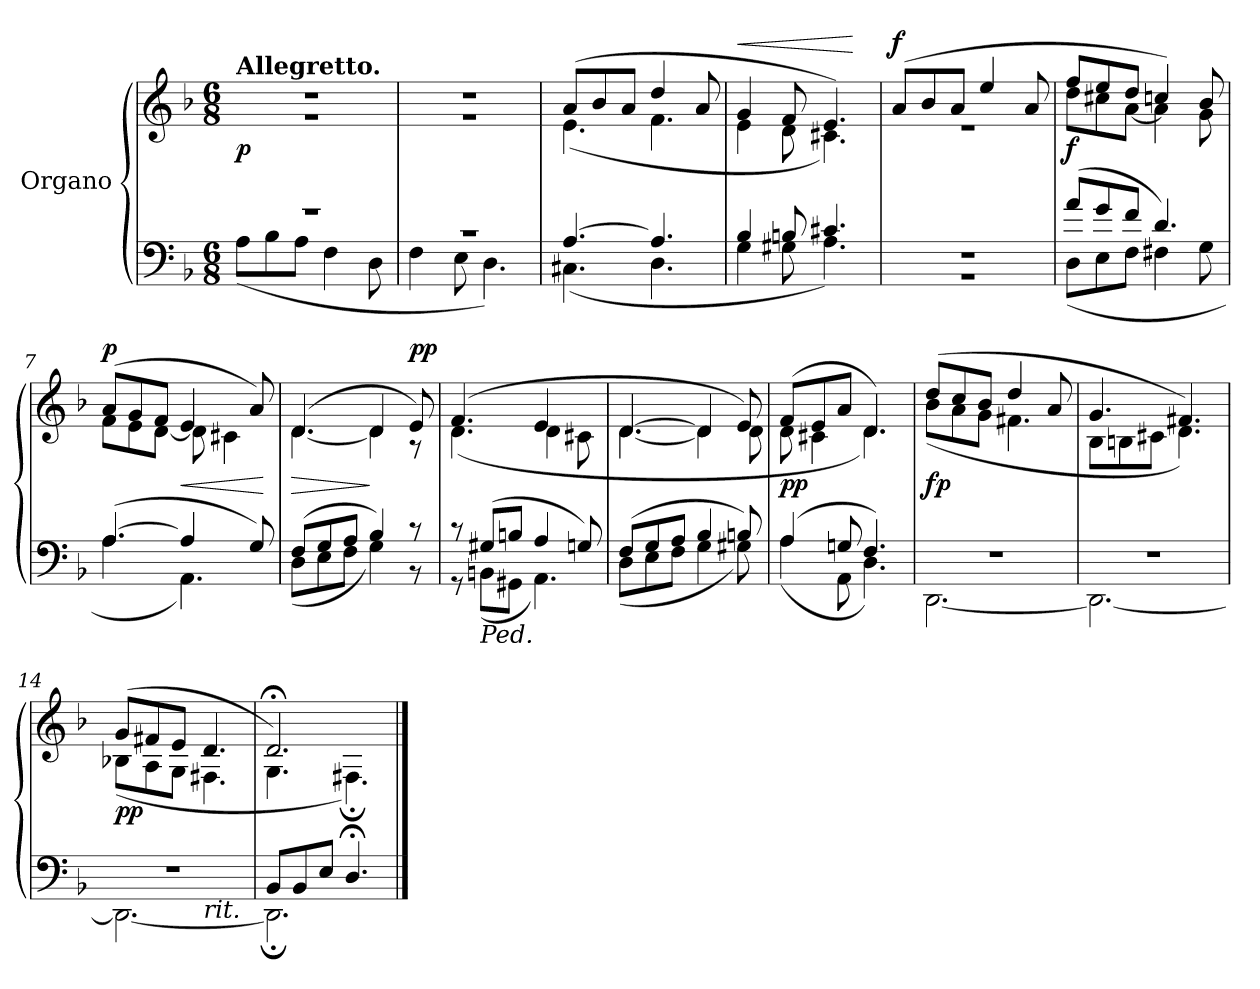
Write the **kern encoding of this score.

**kern	**kern	**dynam
*part2	*part1	*part1
*staff2	*staff1	*staff1
*I"Organo	*I"Organo	*
*clefF4	*clefG2	*
*k[b-]	*k[b-]	*
*d:	*d:	*
*M6/8	*M6/8	*
=1	=1	=1
*^	*^	*
!	!	!LO:TX:a:B:t=Allegretto.	!	!
2.r	(8A\L	2.rdd	2.rg	p
.	8B-\	.	.	.
.	8A\J	.	.	.
.	4F\	.	.	.
.	8D\	.	.	.
=2	=2	=2	=2	=2
2.r	4F\	2.rdd	2.rg	.
.	8E\	.	.	.
.	4.D\)	.	.	.
=3	=3	=3	=3	=3
[4.A/	(4.C#X\	(8a/L	(4.e\	.
.	.	8b-/	.	.
.	.	8a/J	.	.
4.A/]	4.D\	4dd/	4.f\	.
.	.	8a/	.	.
=4	=4	=4	=4	=4
!	!	!	!	!LO:HP:a
4B-/	4G\	4g/	4e\	<
8Bn/	8G#X\	8f/	8d\	.
4.c#X/	4.A\)	4.e/)	4.c#X\)	.
*v	*v	*	*	*
*	*v	*v	*
.	.	[
=5	=5	=5
*^	*^	*
!	!	!	!	!LO:DY:a
2.rF	2.rBB	(8a/L	2.r	f
.	.	8b-/	.	.
.	.	8a/J	.	.
.	.	4ee/	.	.
.	.	8a/	.	.
=6	=6	=6	=6	=6
(8a/L	(8D\L	8ff/L	8dd\L	f
8g/	8E\	8ee/	8cc#X\	.
8f/J	8F\J	8dd/J	[8a\J	.
4.d/)	4F#X\	4ccn/)	4a\]	.
.	8G\	8b-/	8g\	.
=7	=7	=7	=7	=7
!	!	!	!	!LO:DY:a
([4.A/	4.A\	(8a/L	8f\L	p
.	.	8g/	8e\	.
.	.	8f/J	[8d\J	.
!	!	!	!	!LO:HP:b
4A/]	4.AA\)	4e/	8d\]	<
.	.	.	4c#X\	.
8G/)	.	8a/)	.	.
*v	*v	*	*	*
*	*v	*v	*
.	.	[
=8	=8	=8
*^	*^	*
!	!	!	!	!LO:HP:b
(8F/L	(8D\L	(4.d/	[4.d\	>
8G/	8E\	.	.	.
8A/J	8F\J	.	.	.
4B-/)	4G\)	4d/	4d\]	]
!	!	!	!	!LO:DY:a
8rc	8r	8e/)	8r	pp
=9	=9	=9	=9	=9
8rc	8r	(4.f/	(4.d\	.
!LO:TX:b:i:t=Ped.	!	!	!	!
(8G#X/L	(8BBn\L	.	.	.
8Bn/J	8GG#X\J	.	.	.
4A/	4.AA\)	4e/	4d\	.
8Gn/)	.	8ryy	8c#X\	.
=10	=10	=10	=10	=10
(8F/L	(8D\L	[4.d/	[4.d\	.
8G/	8E\	.	.	.
8A/J	8F\J	.	.	.
4B-/	4G\	4d/]	4d\]	.
8Bn/)	8G#X\)	8e/)	8d\	pf
=11	=11	=11	=11	=11
(4A/	(4A\	(8f/L	8d\	pp
.	.	8e/	4c#X\	.
8Gn/	8AA\	8a/J	.	.
4.F/)	4.D\)	4.d/)	4.d\)	.
=12	=12	=12	=12	=12
2.r	[2.DD\	(8dd/L	(8b-\L	fp
.	.	8cc/	8a\	.
.	.	8b-/J	8g\J	.
.	.	4dd/	4.f#X\	.
.	.	8a/	.	.
=13	=13	=13	=13	=13
2.r	2.DD\_	4.g/	8B-\L	.
.	.	.	8Bn\	.
.	.	.	8c#X\J	.
.	.	4.f#X/)	4.d\)	.
=14	=14	=14	=14	=14
*	*^	*	*	*
2.r	2.DD\_	4.ryy	(8g/L	(8B-X\L	pp
.	.	.	8f#X/	8A\	.
.	.	.	8e/J	8G\J	.
!	!	!LO:TX:b:i:t=rit.	!	!	!
.	.	4.ryy	4.d/	4.F#X\	.
*	*v	*v	*	*	*
=15	=15	=15	=15	=15
8BB-/L	2.DD;<\]	2.d;</)	4.G\	.
8BB-/	.	.	.	.
8E/J	.	.	.	.
4.D;</	.	.	4.F#X;<\)	.
*v	*v	*	*	*
*	*v	*v	*
==	==	==
*-	*-	*-
